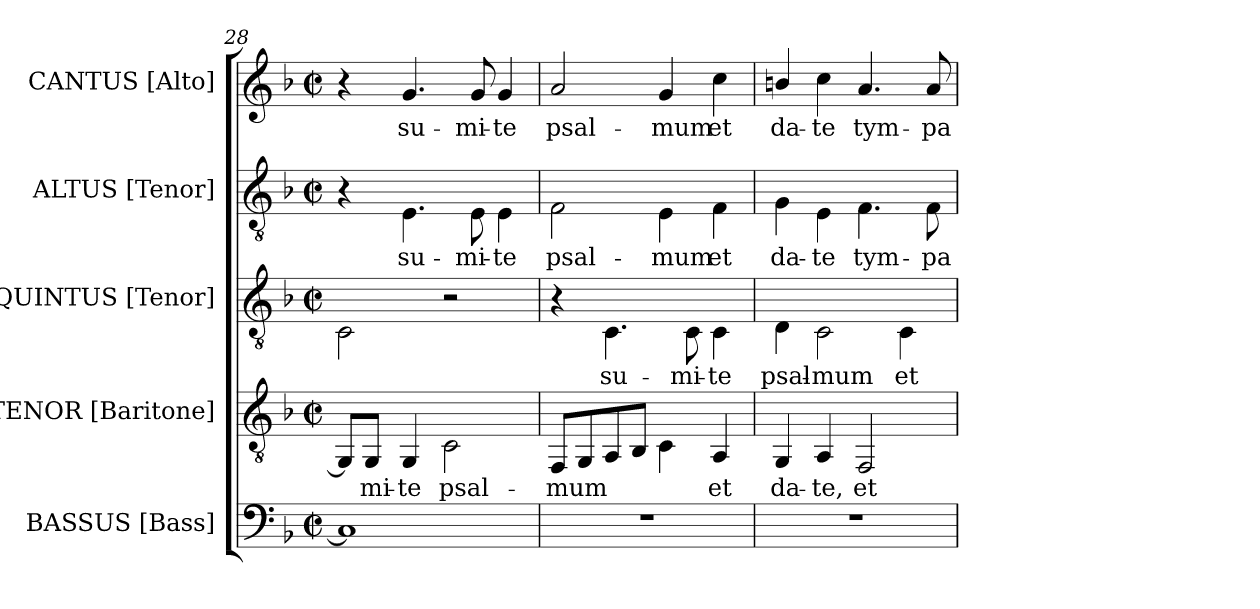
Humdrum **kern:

**kern	**kern	**text	**kern	**text	**kern	**text	**kern	**text
*part5	*part4	*part4	*part3	*part3	*part2	*part2	*part1	*part1
*staff5	*staff4	*staff4	*staff3	*staff3	*staff2	*staff2	*staff1	*staff1
*I"BASSUS [Bass]	*I"TENOR [Baritone]	*	*I"QUINTUS [Tenor]	*	*I"ALTUS [Tenor]	*	*I"CANTUS [Alto]	*
*I'B.	*I'Bar.	*	*I'T.	*	*I'T.	*	*I'A.	*
*clefF4	*clefGv2	*	*clefGv2	*	*clefGv2	*	*clefG2	*
*k[b-]	*k[b-]	*	*k[b-]	*	*k[b-]	*	*k[b-]	*
*F:	*F:	*	*F:	*	*F:	*	*F:	*
*M2/2	*M2/2	*	*M2/2	*	*M2/2	*	*M2/2	*
*met(c|)	*met(c|)	*	*met(c|)	*	*met(c|)	*	*met(c|)	*
=28	=28	=28	=28	=28	=28	=28	=28	=28
1Ci]	8GGi/L]	.	2Ci\	.	4r	.	4r	.
!	!	!LO:LY:b:color=#000000	!	!	!	!	!	!
.	8GGi/J	-mi-	.	.	.	.	.	.
!	!	!LO:LY:b:color=#000000	!	!	!	!	!	!
!	!	!	!	!	!	!LO:LY:b:color=#000000	!	!
!	!	!	!	!	!	!	!	!LO:LY:b:color=#000000
.	4GGi/	-te	.	.	4.Ei\	su-	4.gi/	su-
!	!	!LO:LY:b:color=#000000	!	!	!	!	!	!
.	2Ci\	psal-	2r	.	.	.	.	.
!	!	!	!	!	!	!LO:LY:b:color=#000000	!	!
!	!	!	!	!	!	!	!	!LO:LY:b:color=#000000
.	.	.	.	.	8Ei\	-mi-	8gi/	-mi-
!	!	!	!	!	!	!LO:LY:b:color=#000000	!	!
!	!	!	!	!	!	!	!	!LO:LY:b:color=#000000
.	.	.	.	.	4Ei\	-te	4gi/	-te
=29	=29	=29	=29	=29	=29	=29	=29	=29
!	!	!LO:LY:b:color=#000000	!	!	!	!	!	!
!	!	!	!	!	!	!LO:LY:b:color=#000000	!	!
!	!	!	!	!	!	!	!	!LO:LY:b:color=#000000
1r	8FFi/L	-mum	4r	.	2Fi\	psal-	2ai/	psal-
.	8GGi/	.	.	.	.	.	.	.
!	!	!	!	!LO:LY:b:color=#000000	!	!	!	!
.	8AAi/	.	4.Ci\	su-	.	.	.	.
.	8BB-i/J	.	.	.	.	.	.	.
!	!	!	!	!	!	!LO:LY:b:color=#000000	!	!
!	!	!	!	!	!	!	!	!LO:LY:b:color=#000000
.	4Ci\	.	.	.	4Ei\	-mum	4gi/	-mum
!	!	!	!	!LO:LY:b:color=#000000	!	!	!	!
.	.	.	8Ci\	-mi-	.	.	.	.
!	!	!LO:LY:b:color=#000000	!	!	!	!	!	!
!	!	!	!	!LO:LY:b:color=#000000	!	!	!	!
!	!	!	!	!	!	!LO:LY:b:color=#000000	!	!
!	!	!	!	!	!	!	!	!LO:LY:b:color=#000000
.	4AAi/	et	4Ci\	-te	4Fi\	et	4cci\	et
!!LO:PB:g=z
=30	=30	=30	=30	=30	=30	=30	=30	=30
!	!	!LO:LY:b:color=#000000	!	!	!	!	!	!
!	!	!	!	!LO:LY:b:color=#000000	!	!	!	!
!	!	!	!	!	!	!LO:LY:b:color=#000000	!	!
!	!	!	!	!	!	!	!	!LO:LY:b:color=#000000
1r	4GGi/	da-	4Di\	psal-	4Gi\	da-	4bni/	da-
!	!	!LO:LY:b:color=#000000	!	!	!	!	!	!
!	!	!	!	!LO:LY:b:color=#000000	!	!	!	!
!	!	!	!	!	!	!LO:LY:b:color=#000000	!	!
!	!	!	!	!	!	!	!	!LO:LY:b:color=#000000
.	4AAi/	-te,	2Ci\	-mum	4Ei\	-te	4cci\	-te
!	!	!LO:LY:b:color=#000000	!	!	!	!	!	!
!	!	!	!	!	!	!LO:LY:b:color=#000000	!	!
!	!	!	!	!	!	!	!	!LO:LY:b:color=#000000
.	2FFi/	et	.	.	4.Fi\	tym-	4.ai/	tym-
!	!	!	!	!LO:LY:b:color=#000000	!	!	!	!
.	.	.	4Ci\	et	.	.	.	.
!	!	!	!	!	!	!LO:LY:b:color=#000000	!	!
!	!	!	!	!	!	!	!	!LO:LY:b:color=#000000
.	.	.	.	.	8Fi\	-pa-	8ai/	-pa-
=	=	=	=	=	=	=	=	=
*-	*-	*-	*-	*-	*-	*-	*-	*-
